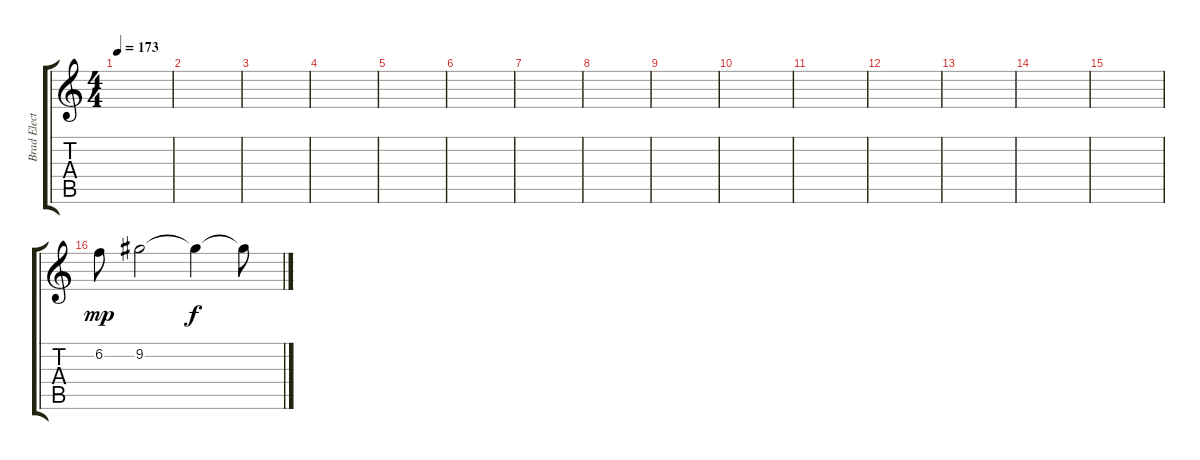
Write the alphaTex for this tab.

\track ("Brad Electric Guitar" "Brad Elect") {instrument electricguitarjazz}
\staff {score tabs}
\tuning (E4 B3 G3 D3 A2 E2) {hide}
\ts (4 4)
\tempo 173
\clef g2
\ks c
|
|
|
|
|
|
|
|
|
|
|
|
|
|
|
6.2.8{dy mp} 9.2.2 9.2{t}.4{dy f} 9.2{t}.8
